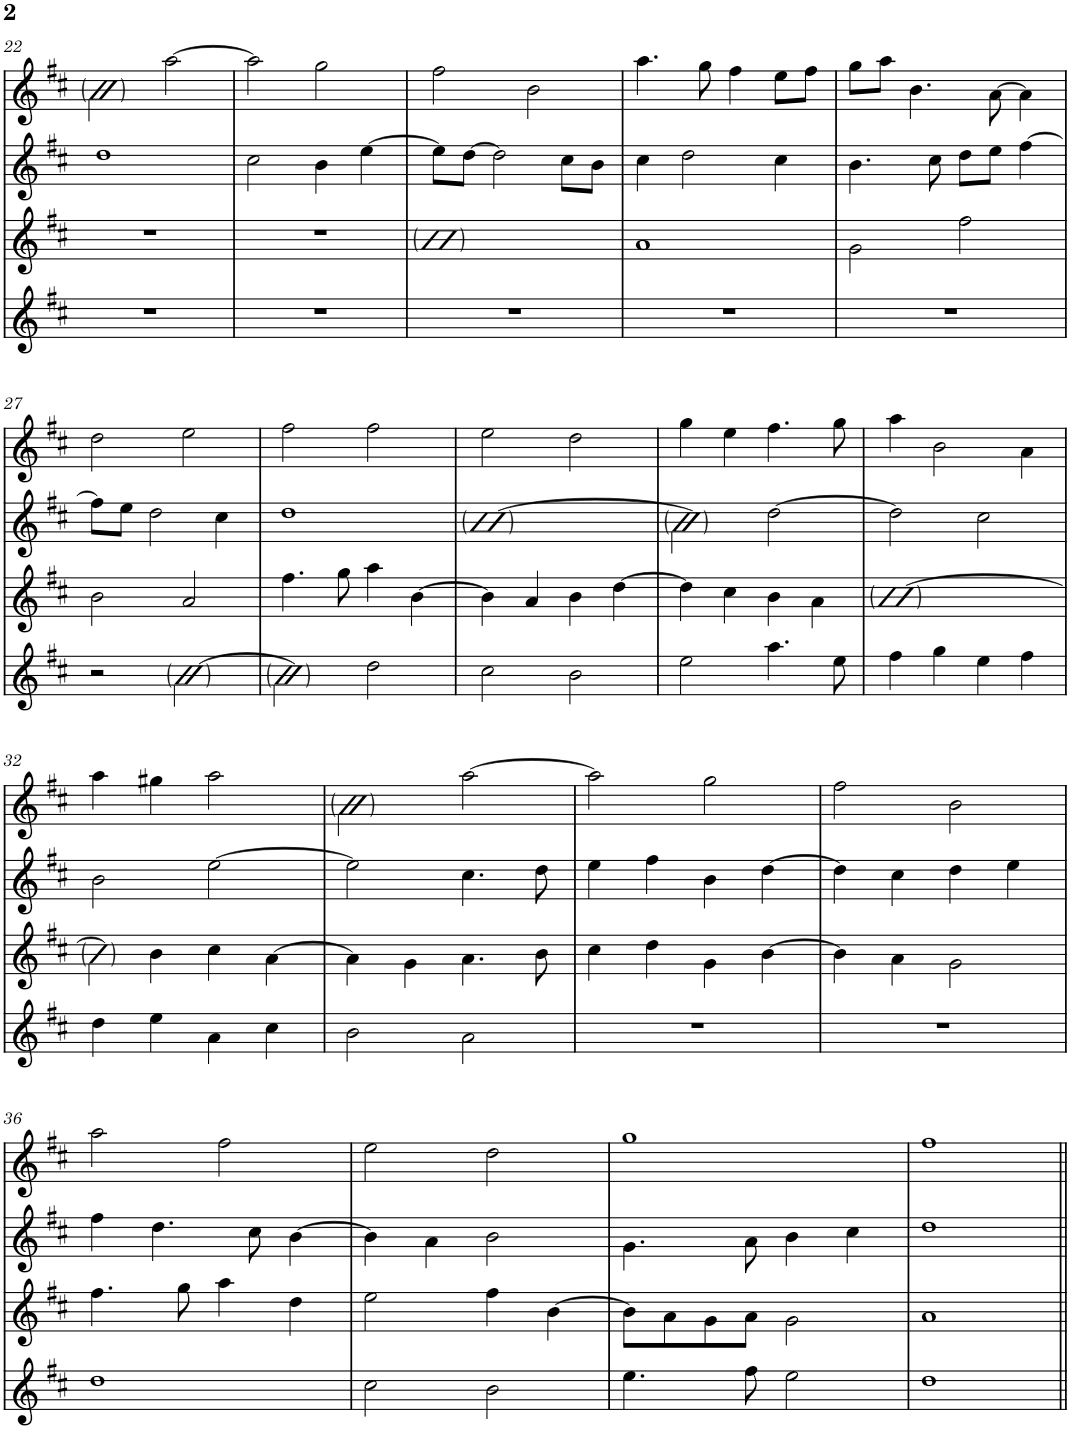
**kern	**kern	**kern	**kern
*part4	*part3	*part2	*part1
*staff4	*staff3	*staff2	*staff1
*I"Piano	*I"Piano	*I"Piano	*I"alto
*I'Pno	*I'Pno	*I'Pno	*
!!LO:PB:g=z
*clefG2	*clefG2	*clefG2	*clefG2
*k[f#c#]	*k[f#c#]	*k[f#c#]	*k[f#c#]
*M4/4	*M4/4	*M4/4	*M4/4
=22	=22	=22	=22
1r	1r	1dd	2b\
.	.	.	[2aa\
=23	=23	=23	=23
1r	1r	2cc#\	2aa\]
.	.	4b\	2gg\
.	.	[4ee\	.
=24	=24	=24	=24
1r	1b	8ee\L]	2ff#\
.	.	[8dd\J	.
.	.	2dd\]	.
.	.	.	2b\
.	.	8cc#\L	.
.	.	8b\J	.
=25	=25	=25	=25
1r	1a	4cc#\	4.aa\
.	.	2dd\	.
.	.	.	8gg\
.	.	.	4ff#\
.	.	4cc#\	8ee\L
.	.	.	8ff#\J
=26	=26	=26	=26
1r	2g\	4.b\	8gg\L
.	.	.	8aa\J
.	.	.	4.b\
.	.	8cc#\	.
.	2ff#\	8dd\L	.
.	.	8ee\J	[8a\
.	.	[4ff#\	4a\]
!!LO:LB:g=z
=27	=27	=27	=27
2r	2b\	8ff#\L]	2dd\
.	.	8ee\J	.
.	.	2dd\	.
[2b\	2a/	.	2ee\
.	.	4cc#\	.
=28	=28	=28	=28
2b\]	4.ff#\	1dd	2ff#\
.	8gg\	.	.
2dd\	4aa\	.	2ff#\
.	[4b\	.	.
=29	=29	=29	=29
2cc#\	4b\]	[1b	2ee\
.	4a/	.	.
2b\	4b\	.	2dd\
.	[4dd\	.	.
=30	=30	=30	=30
2ee\	4dd\]	2b\]	4gg\
.	4cc#\	.	4ee\
4.aa\	4b\	[2dd\	4.ff#\
.	4a\	.	.
8ee\	.	.	8gg\
=31	=31	=31	=31
4ff#\	[1b	2dd\]	4aa\
4gg\	.	.	2b\
4ee\	.	2cc#\	.
4ff#\	.	.	4a\
!!LO:LB:g=z
=32	=32	=32	=32
4dd\	4b\]	2b\	4aa\
4ee\	4b\	.	4gg#X\
4a\	4cc#\	[2ee\	2aa\
4cc#\	[4a\	.	.
=33	=33	=33	=33
2b\	4a\]	2ee\]	2b\
.	4g\	.	.
2a\	4.a\	4.cc#\	[2aa\
.	8b\	8dd\	.
=34	=34	=34	=34
1r	4cc#\	4ee\	2aa\]
.	4dd\	4ff#\	.
.	4g\	4b\	2gg\
.	[4b\	[4dd\	.
=35	=35	=35	=35
1r	4b\]	4dd\]	2ff#\
.	4a\	4cc#\	.
.	2g\	4dd\	2b\
.	.	4ee\	.
!!LO:LB:g=z
=36	=36	=36	=36
1dd	4.ff#\	4ff#\	2aa\
.	.	4.dd\	.
.	8gg\	.	.
.	4aa\	.	2ff#\
.	.	8cc#\	.
.	4dd\	[4b\	.
=37	=37	=37	=37
2cc#\	2ee\	4b\]	2ee\
.	.	4a\	.
2b\	4ff#\	2b\	2dd\
.	[4b\	.	.
=38	=38	=38	=38
4.ee\	8b\L]	4.g\	1gg
.	8a\	.	.
.	8g\	.	.
8ff#\	8a\J	8a\	.
2ee\	2g\	4b\	.
.	.	4cc#\	.
=39	=39	=39	=39
1dd	1a	1dd	1ff#
=||	=||	=||	=||
*-	*-	*-	*-
